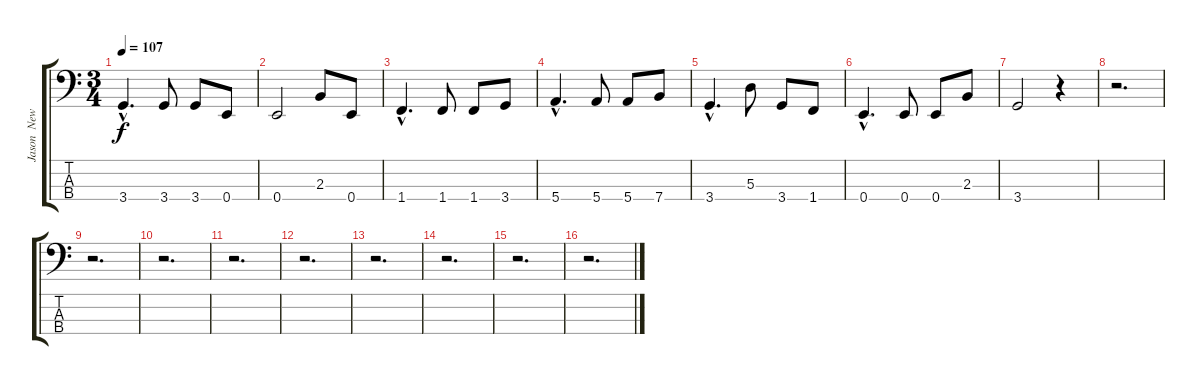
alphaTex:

\track ("Jason  Newsted" "Jason  New") {instrument electricbasspick}
\staff {score tabs}
\tuning (G2 D2 A1 E1) {hide}
\ts (3 4)
\tempo 107
\clef f4
\ks c
3.4{hac}.4{d dy f} 3.4.8 3.4.8 0.4.8 |
0.4.2 2.3.8 0.4.8 |
1.4{hac}.4{d} 1.4.8 1.4.8 3.4.8 |
5.4{hac}.4{d} 5.4.8 5.4.8 7.4.8 |
3.4{hac}.4{d} 5.3.8 3.4.8 1.4.8 |
0.4{hac}.4{d} 0.4.8 0.4.8 2.3.8 |
3.4.2 r.4 |
r.2{d} |
r.2{d} |
r.2{d} |
r.2{d} |
r.2{d} |
r.2{d} |
r.2{d} |
r.2{d} |
r.2{d}
